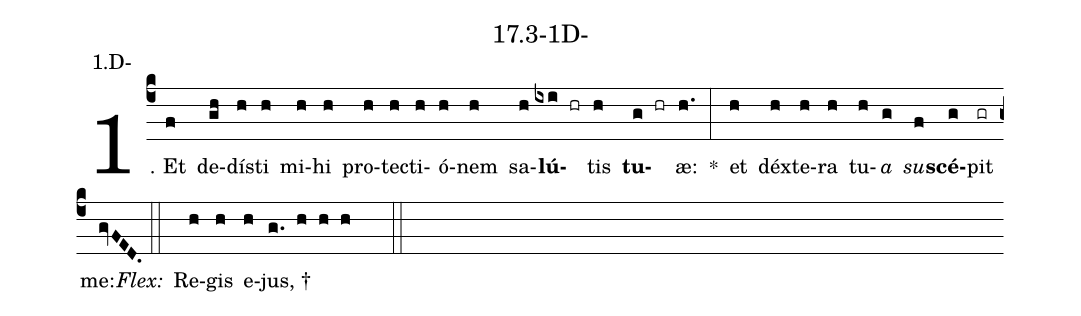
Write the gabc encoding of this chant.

name: 17.3-1D-;
annotation: 1.D-;
%%
(c4)1. Et(f) de(gh)dís(h)ti(h) mi(h)hi(h) pro(h)tec(h)ti(h)ó(h)nem(h) sa(h)<b>lú</b>(ixi hr)tis(h) <b>tu</b>(g hr)æ:(h.) *(:) et(h) déx(h)te(h)ra(h) tu(h)<i>a</i>(g) <i>su</i>(f)<b>scé</b>(g)pit(gr) me:(gvFED.) (::)
<i>Flex:</i>()  Re(h)gis(h) e(h)jus, †(g. h h h  ::)

%E(h) u(h) o(g) u(f) a(g) e.(gvFED.) (::)
